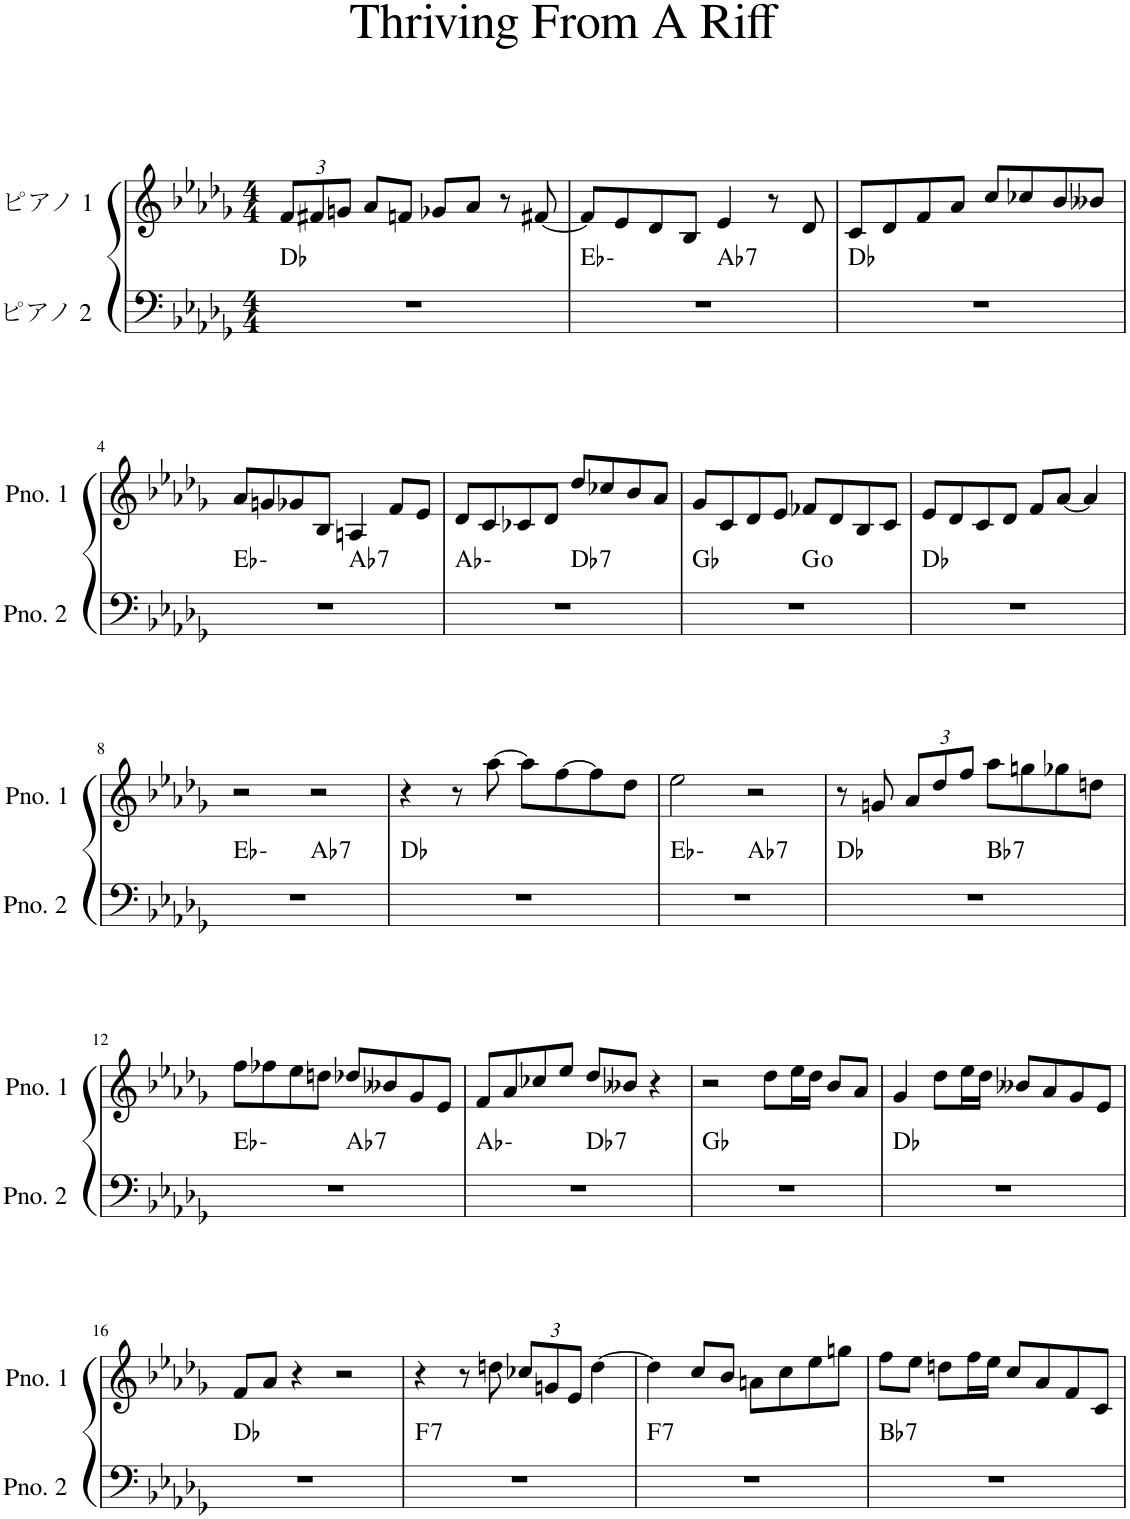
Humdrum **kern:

**kern	**harte	**kern
*part2	*part2	*part1
*staff2	*	*staff1
*I"ピアノ 2	*	*I"ピアノ 1
*clefF4	*	*clefG2
*k[b-e-a-d-g-]	*	*k[b-e-a-d-g-]
*M4/4	*	*M4/4
*	*	*Xbrackettup
=1	=1	=1
1r	Db:maj	12f/L
.	.	12f#X/
.	.	12gn/J
.	.	8a-/L
.	.	8fn/J
.	.	8g-X/L
.	.	8a-/J
.	.	8r
.	.	[8f#X/
=2	=2	=2
*^	*	*
1r	2ryy	Eb:min	8f#/L]
.	.	.	8e-/
.	.	.	8d-/
.	.	.	8B-/J
!	!	!LO:H:kt=7	!
.	2ryy	Ab:7	4e-/
.	.	.	8r
.	.	.	8d-/
*v	*v	*	*
=3	=3	=3
1r	Db:maj	8c/L
.	.	8d-/
.	.	8f/
.	.	8a-/J
.	.	8cc/L
.	.	8cc-X/
.	.	8b-/
.	.	8b--X/J
!!LO:LB:g=z
=4	=4	=4
*^	*	*
1r	2ryy	Eb:min	8a-/L
.	.	.	8gn/
.	.	.	8g-X/
.	.	.	8B-/J
!	!	!LO:H:kt=7	!
.	2ryy	Ab:7	4An/
.	.	.	8f/L
.	.	.	8e-/J
=5	=5	=5	=5
1r	2ryy	Ab:min	8d-/L
.	.	.	8c/
.	.	.	8c-X/
.	.	.	8d-/J
!	!	!LO:H:kt=7	!
.	2ryy	Db:7	8dd-/L
.	.	.	8cc-X/
.	.	.	8b-/
.	.	.	8a-/J
=6	=6	=6	=6
1r	2ryy	Gb:maj	8g-/L
.	.	.	8c/
.	.	.	8d-/
.	.	.	8e-/J
.	2ryy	G:dim	8f-X/L
.	.	.	8d-/
.	.	.	8B-/
.	.	.	8c/J
*v	*v	*	*
=7	=7	=7
1r	Db:maj	8e-/L
.	.	8d-/
.	.	8c/
.	.	8d-/J
.	.	8f/L
.	.	[8a-/J
.	.	4a-/]
!!LO:LB:g=z
=8	=8	=8
*^	*	*
1r	2ryy	Eb:min	2r
!	!	!LO:H:kt=7	!
.	2ryy	Ab:7	2r
*v	*v	*	*
=9	=9	=9
1r	Db:maj	4r
.	.	8r
.	.	[8aa-\
.	.	8aa-\L]
.	.	[8ff\
.	.	8ff\]
.	.	8dd-\J
=10	=10	=10
*^	*	*
1r	2ryy	Eb:min	2ee-\
!	!	!LO:H:kt=7	!
.	2ryy	Ab:7	2r
=11	=11	=11	=11
1r	2ryy	Db:maj	8r
.	.	.	8gn/
.	.	.	12a-/L
.	.	.	12dd-/
.	.	.	12ff/J
!	!	!LO:H:kt=7	!
.	2ryy	Bb:7	8aa-\L
.	.	.	8ggn\
.	.	.	8gg-X\
.	.	.	8ddn\J
!!LO:LB:g=z
=12	=12	=12	=12
1r	2ryy	Eb:min	8ff\L
.	.	.	8ff-X\
.	.	.	8ee-\
.	.	.	8ddn\J
!	!	!LO:H:kt=7	!
.	2ryy	Ab:7	8dd-X/L
.	.	.	8b--X/
.	.	.	8g-/
.	.	.	8e-/J
=13	=13	=13	=13
1r	2ryy	Ab:min	8f/L
.	.	.	8a-/
.	.	.	8cc-X/
.	.	.	8ee-/J
!	!	!LO:H:kt=7	!
.	2ryy	Db:7	8dd-/L
.	.	.	8b--X/J
.	.	.	4r
*v	*v	*	*
=14	=14	=14
1r	Gb:maj	2r
.	.	8dd-\L
.	.	16ee-\L
.	.	16dd-\JJ
.	.	8b-/L
.	.	8a-/J
=15	=15	=15
1r	Db:maj	4g-/
.	.	8dd-\L
.	.	16ee-\L
.	.	16dd-\JJ
.	.	8b--X/L
.	.	8a-/
.	.	8g-/
.	.	8e-/J
!!LO:LB:g=z
=16	=16	=16
1r	Db:maj	8f/L
.	.	8a-/J
.	.	4r
.	.	2r
=17	=17	=17
!	!LO:H:kt=7	!
1r	F:7	4r
.	.	8r
.	.	8ddn\
.	.	12cc-X/L
.	.	12gn/
.	.	12e-/J
.	.	[4dd\
=18	=18	=18
!	!LO:H:kt=7	!
1r	F:7	4dd\]
.	.	8cc/L
.	.	8b-/J
.	.	8an\L
.	.	8cc\
.	.	8ee-\
.	.	8ggn\J
=19	=19	=19
!	!LO:H:kt=7	!
1r	Bb:7	8ff\L
.	.	8ee-\J
.	.	8ddn\L
.	.	16ff\L
.	.	16ee-\JJ
.	.	8cc/L
.	.	8a-/
.	.	8f/
.	.	8c/J
=	=	=
*-	*-	*-
